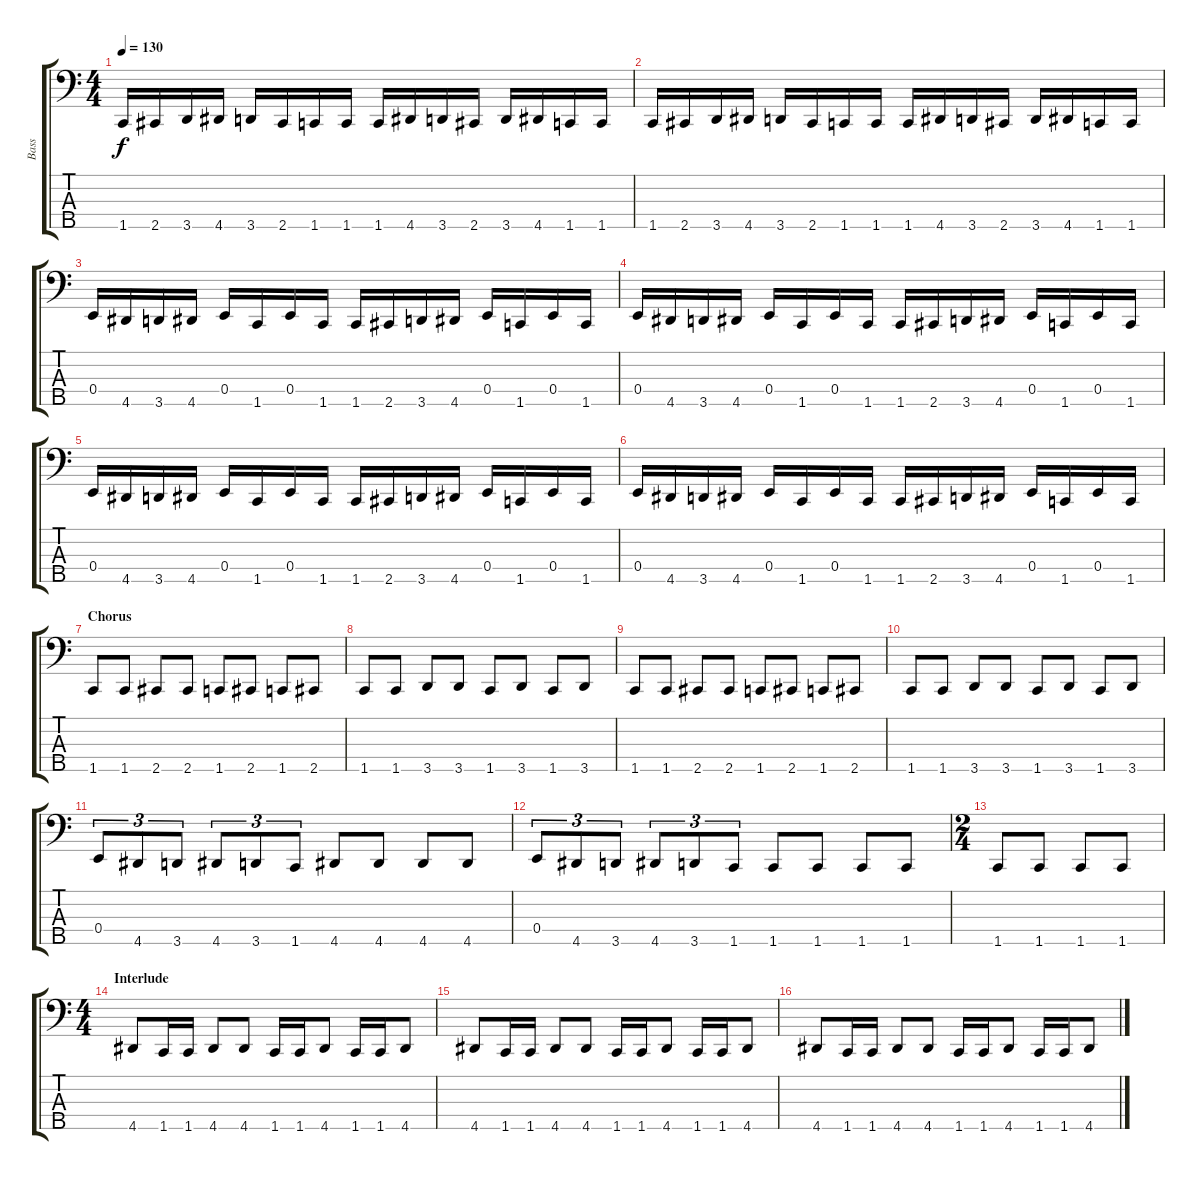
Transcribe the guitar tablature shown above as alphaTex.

\track ("Bass" "Bass") {instrument electricbasspick}
\staff {score tabs}
\tuning (G2 D2 A1 E1 B0) {hide}
\ts (4 4)
\tempo 130
\clef f4
\ks c
1.5.16{dy f} 2.5.16 3.5.16 4.5.16 3.5.16 2.5.16 1.5.16 1.5.16 1.5.16 4.5.16 3.5.16 2.5.16 3.5.16 4.5.16 1.5.16 1.5.16 |
1.5.16 2.5.16 3.5.16 4.5.16 3.5.16 2.5.16 1.5.16 1.5.16 1.5.16 4.5.16 3.5.16 2.5.16 3.5.16 4.5.16 1.5.16 1.5.16 |
0.4.16 4.5.16 3.5.16 4.5.16 0.4.16 1.5.16 0.4.16 1.5.16 1.5.16 2.5.16 3.5.16 4.5.16 0.4.16 1.5.16 0.4.16 1.5.16 |
0.4.16 4.5.16 3.5.16 4.5.16 0.4.16 1.5.16 0.4.16 1.5.16 1.5.16 2.5.16 3.5.16 4.5.16 0.4.16 1.5.16 0.4.16 1.5.16 |
0.4.16 4.5.16 3.5.16 4.5.16 0.4.16 1.5.16 0.4.16 1.5.16 1.5.16 2.5.16 3.5.16 4.5.16 0.4.16 1.5.16 0.4.16 1.5.16 |
0.4.16 4.5.16 3.5.16 4.5.16 0.4.16 1.5.16 0.4.16 1.5.16 1.5.16 2.5.16 3.5.16 4.5.16 0.4.16 1.5.16 0.4.16 1.5.16 |
\section ("" "Chorus")
1.5.8 1.5.8 2.5.8 2.5.8 1.5.8 2.5.8 1.5.8 2.5.8 |
1.5.8 1.5.8 3.5.8 3.5.8 1.5.8 3.5.8 1.5.8 3.5.8 |
1.5.8 1.5.8 2.5.8 2.5.8 1.5.8 2.5.8 1.5.8 2.5.8 |
1.5.8 1.5.8 3.5.8 3.5.8 1.5.8 3.5.8 1.5.8 3.5.8 |
0.4.8{tu (3 2)} 4.5.8{tu (3 2)} 3.5.8{tu (3 2)} 4.5.8{tu (3 2)} 3.5.8{tu (3 2)} 1.5.8{tu (3 2)} 4.5.8 4.5.8 4.5.8 4.5.8 |
0.4.8{tu (3 2)} 4.5.8{tu (3 2)} 3.5.8{tu (3 2)} 4.5.8{tu (3 2)} 3.5.8{tu (3 2)} 1.5.8{tu (3 2)} 1.5.8 1.5.8 1.5.8 1.5.8 |
\ts (2 4)
1.5.8 1.5.8 1.5.8 1.5.8 |
\ts (4 4)
\section ("" "Interlude")
4.5.8 1.5.16 1.5.16 4.5.8 4.5.8 1.5.16 1.5.16 4.5.8 1.5.16 1.5.16 4.5.8 |
4.5.8 1.5.16 1.5.16 4.5.8 4.5.8 1.5.16 1.5.16 4.5.8 1.5.16 1.5.16 4.5.8 |
4.5.8 1.5.16 1.5.16 4.5.8 4.5.8 1.5.16 1.5.16 4.5.8 1.5.16 1.5.16 4.5.8
